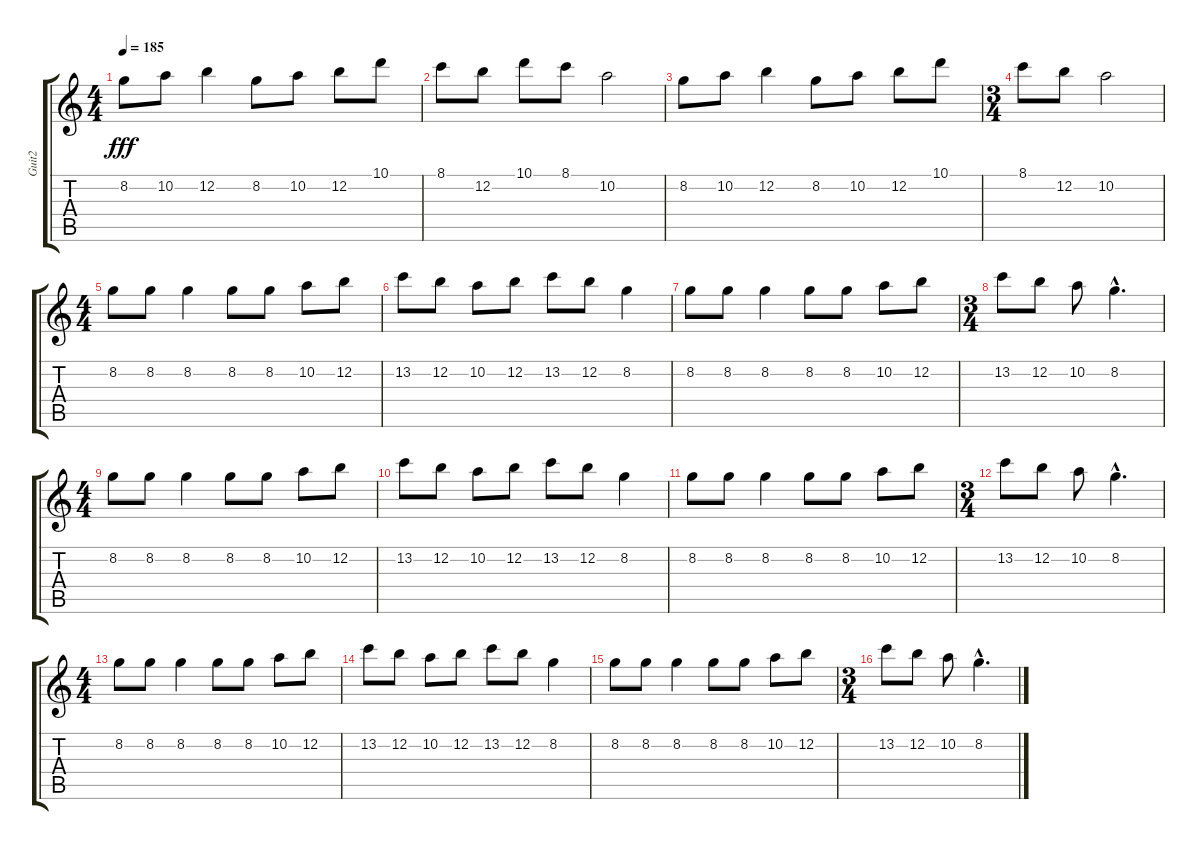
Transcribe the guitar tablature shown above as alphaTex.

\track ("Guit2" "Guit2") {instrument overdrivenguitar}
\staff {score tabs}
\tuning (E4 B3 G3 D3 A2 E2) {hide}
\ts (4 4)
\tempo 185
\clef g2
\ks c
8.2.8{dy fff} 10.2.8 12.2.4 8.2.8 10.2.8 12.2.8 10.1.8 |
8.1.8 12.2.8 10.1.8 8.1.8 10.2.2 |
8.2.8 10.2.8 12.2.4 8.2.8 10.2.8 12.2.8 10.1.8 |
\ts (3 4)
8.1.8 12.2.8 10.2.2 |
\ts (4 4)
8.2.8 8.2.8 8.2.4 8.2.8 8.2.8 10.2.8 12.2.8 |
13.2.8 12.2.8 10.2.8 12.2.8 13.2.8 12.2.8 8.2.4 |
8.2.8 8.2.8 8.2.4 8.2.8 8.2.8 10.2.8 12.2.8 |
\ts (3 4)
13.2.8 12.2.8 10.2.8 8.2{hac}.4{d} |
\ts (4 4)
8.2.8 8.2.8 8.2.4 8.2.8 8.2.8 10.2.8 12.2.8 |
13.2.8 12.2.8 10.2.8 12.2.8 13.2.8 12.2.8 8.2.4 |
8.2.8 8.2.8 8.2.4 8.2.8 8.2.8 10.2.8 12.2.8 |
\ts (3 4)
13.2.8 12.2.8 10.2.8 8.2{hac}.4{d} |
\ts (4 4)
8.2.8 8.2.8 8.2.4 8.2.8 8.2.8 10.2.8 12.2.8 |
13.2.8 12.2.8 10.2.8 12.2.8 13.2.8 12.2.8 8.2.4 |
8.2.8 8.2.8 8.2.4 8.2.8 8.2.8 10.2.8 12.2.8 |
\ts (3 4)
13.2.8 12.2.8 10.2.8 8.2{hac}.4{d}
